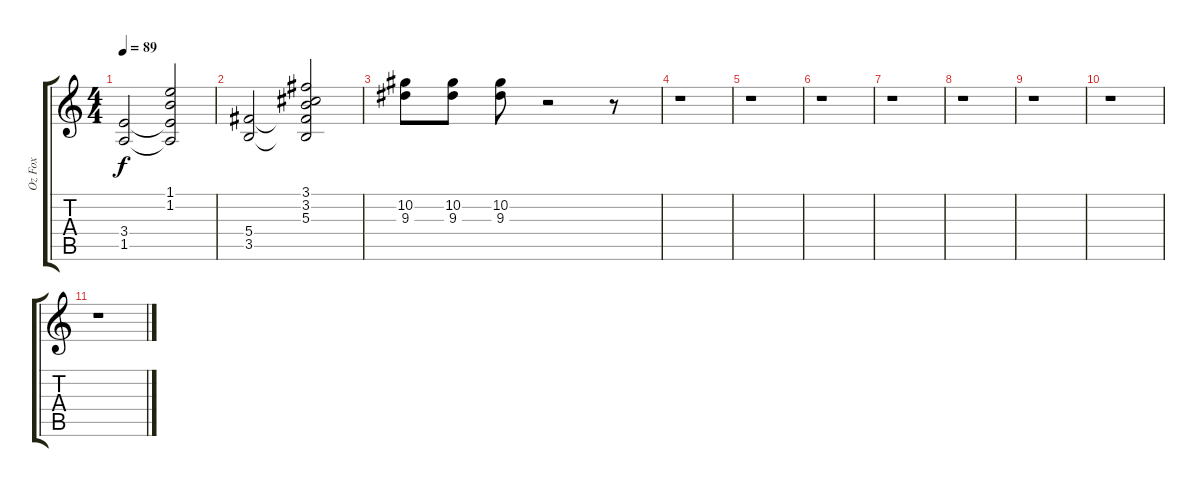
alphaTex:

\track ("Oz Fox" "Oz Fox") {instrument distortionguitar}
\staff {score tabs}
\tuning (Eb4 Bb3 Gb3 Db3 Ab2 Eb2) {hide}
\ts (4 4)
\tempo 89
\clef g2
\ks c
(3.4 1.5).2{dy f} (1.1 1.2 3.4{t} 1.5{t}).2 |
(5.4 3.5).2 (3.1 3.2 5.3 5.4{t} 3.5{t}).2 |
(10.2 9.3).8 (10.2 9.3).8 (10.2 9.3).8 r.2 r.8 |
r.1 |
r.1 |
r.1 |
r.1 |
r.1 |
r.1 |
r.1 |
r.1
